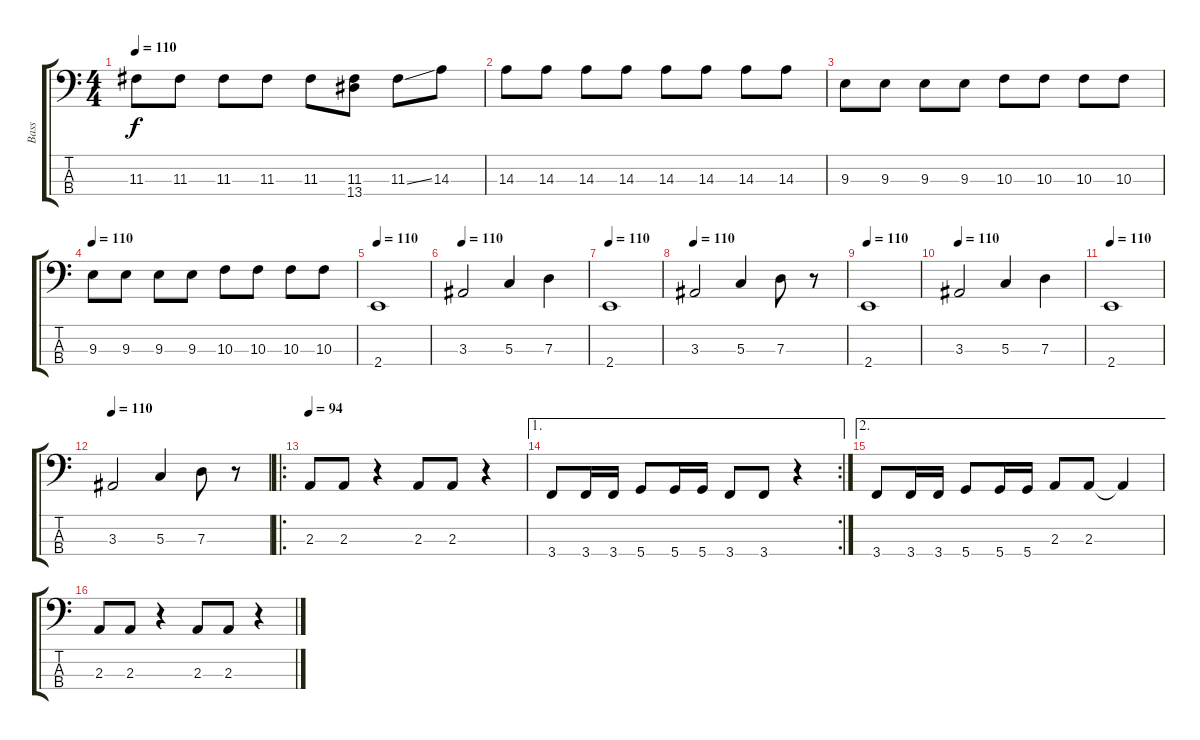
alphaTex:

\track ("Bass" "Bass") {instrument electricbassfinger}
\staff {score tabs}
\tuning (F2 C2 G1 D1) {hide}
\ts (4 4)
\tempo 110
\clef f4
\ks c
11.3.8{dy f} 11.3.8 11.3.8 11.3.8 11.3.8 (11.3 13.4).8 11.3{ss}.8 14.3.8 |
14.3.8 14.3.8 14.3.8 14.3.8 14.3.8 14.3.8 14.3.8 14.3.8 |
9.3.8 9.3.8 9.3.8 9.3.8 10.3.8 10.3.8 10.3.8 10.3.8 |
\tempo 110
9.3.8 9.3.8 9.3.8 9.3.8 10.3.8 10.3.8 10.3.8 10.3.8 |
\tempo 100
\tempo 110
2.4.1 |
\tempo 110
3.3.2 5.3.4 7.3.4 |
\tempo 100
\tempo 110
2.4.1 |
\tempo 110
3.3.2 5.3.4 7.3.8 r.8 |
\tempo 110
2.4.1 |
\tempo 110
3.3.2 5.3.4 7.3.4 |
\tempo 110
2.4.1 |
\tempo 110
3.3.2 5.3.4 7.3.8 r.8 |
\ro
\tempo 94
2.3.8 2.3.8 r.4 2.3.8 2.3.8 r.4 |
\ae 1
\rc 2
3.4.8 3.4.16 3.4.16 5.4.8 5.4.16 5.4.16 3.4.8 3.4.8 r.4 |
\ae 2
3.4.8 3.4.16 3.4.16 5.4.8 5.4.16 5.4.16 2.3.8 2.3.8 2.3{t}.4 |
2.3.8 2.3.8 r.4 2.3.8 2.3.8 r.4
